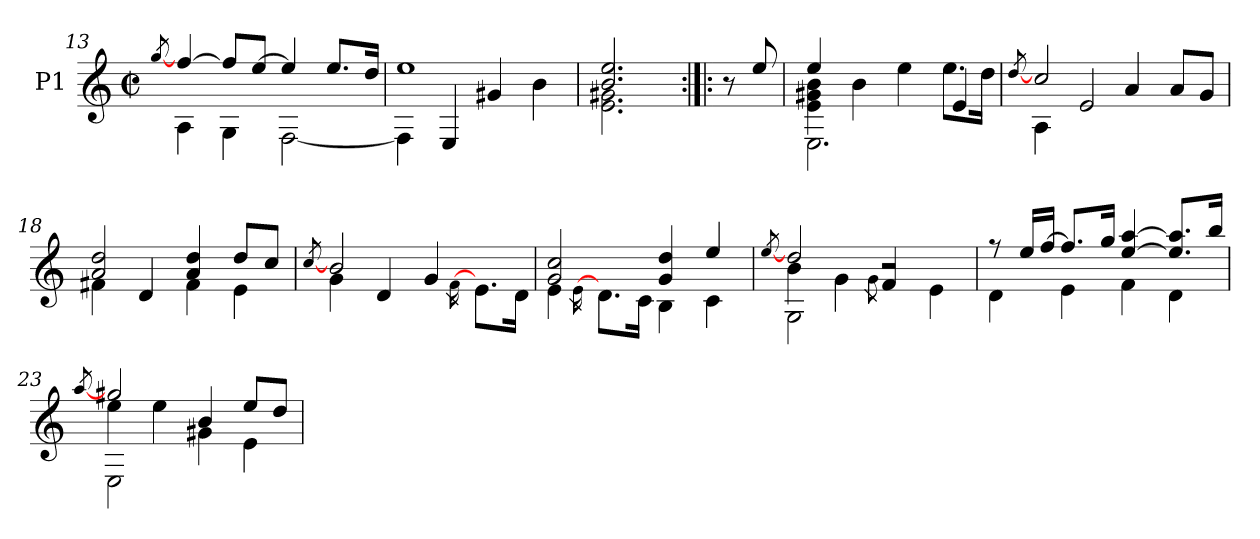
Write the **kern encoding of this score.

**kern
*part1
*staff1
*I"P1
*clefG2
*ITrd7c12
*k[]
*a:
*M2/2
*met(c|)
=13
[8qgi/
*^
[4fi/	4AAi\
8fi/L]	4GGi\
[8ei/J	.
4ei/]	[2FFi\
8.ei/L	.
16di/Jk	.
=14	=14
1ei	4FFi\]
.	4EEi/
.	4G#Xi/
.	4Bi\
=15	=15
2.Bi/ 2.ei	2.Ei\ 2.G#Xi
*v	*v
=15X15:|!|:
8r
8ei/
=16
*^
*	*^
4ei/	4Ei\ 4G#Xi 4Bi	2.EEi\
4Bi\	4ryy	.
4ei\	4ryy	.
8.ei\L	8.ryy	4Ei/
16di\Jk	16ryy	.
*v	*v	*v
=17
[8qdi/
*^
2ci/	4AAi\
.	2Ei/
4Ai/	.
8Ai/L	8ryy
8Gi/J	8ryy
!!LO:LB:g=z	!!
=18	=18
*	*^
2Ai/ 2di	4F#Xi\	4ryy
.	4Di/	2.ryy
4Ai/ 4di	4F#i\	.
8di/L	4Ei\	.
8ci/J	.	.
*v	*v	*v
=19
[8qci/
*^
2Bi/	4Gi\
.	4Di/
2ryy	4Gi/
.	[16qFi\
.	8.Ei\L
.	16Di\Jk
=20	=20
2Gi/ 2ci	4Ei\
.	[16qEi\
.	8.Di\L
.	16Ci\Jk
4Gi/ 4di	4BBi\
4ei/	4Ci\
*v	*v
=21
[8qei/
*^
*	*^
2di/	4Bi\	2GGi\
.	4Gi\	.
.	8qGi\	.
2r	4Fi/	2r
.	4Ei\	.
*	*v	*v
=22	=22
8r	4Di\
16ei/LL	.
[16fi/JJ	.
8.fi/L]	4Ei\
16gi/Jk	.
[4ei/ [4ai	4Fi\
8.ei/] 8.ai]L	4Di\
16bi/Jk	.
*v	*v
=23
[8qai/
*^
*	*^
2g#Xi/	4ei\	2EEi\
.	4ei\	.
4Bi/	4G#Xi\	2ryy
8ei/L	4Ei\	.
8di/J	.	.
*v	*v	*v
=
*-
